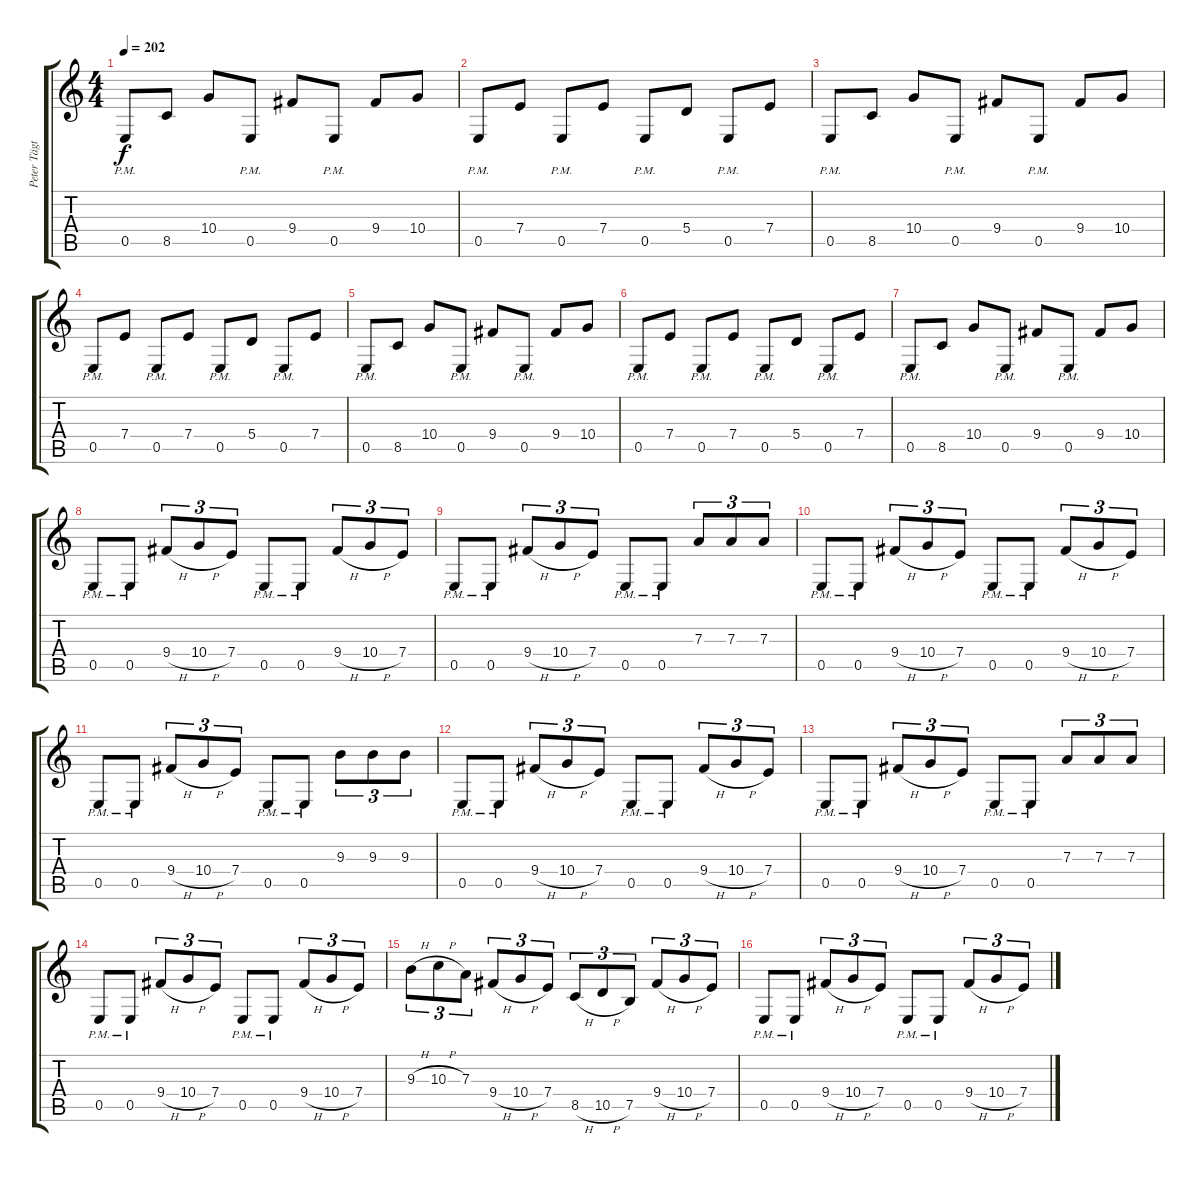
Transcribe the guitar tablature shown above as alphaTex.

\track ("Peter Tägtgren" "Peter Tägt") {instrument distortionguitar}
\staff {score tabs}
\tuning (B3 Gb3 D3 A2 E2 B1) {hide}
\ts (4 4)
\tempo 202
\clef g2
\ks c
0.5{pm}.8{dy f} 8.5.8 10.4.8 0.5{pm}.8 9.4.8 0.5{pm}.8 9.4.8 10.4.8 |
0.5{pm}.8 7.4.8 0.5{pm}.8 7.4.8 0.5{pm}.8 5.4.8 0.5{pm}.8 7.4.8 |
0.5{pm}.8 8.5.8 10.4.8 0.5{pm}.8 9.4.8 0.5{pm}.8 9.4.8 10.4.8 |
0.5{pm}.8 7.4.8 0.5{pm}.8 7.4.8 0.5{pm}.8 5.4.8 0.5{pm}.8 7.4.8 |
0.5{pm}.8 8.5.8 10.4.8 0.5{pm}.8 9.4.8 0.5{pm}.8 9.4.8 10.4.8 |
0.5{pm}.8 7.4.8 0.5{pm}.8 7.4.8 0.5{pm}.8 5.4.8 0.5{pm}.8 7.4.8 |
0.5{pm}.8 8.5.8 10.4.8 0.5{pm}.8 9.4.8 0.5{pm}.8 9.4.8 10.4.8 |
0.5{pm}.8 0.5{pm}.8 9.4{h}.8{tu (3 2)} 10.4{h}.8{tu (3 2)} 7.4.8{tu (3 2)} 0.5{pm}.8 0.5{pm}.8 9.4{h}.8{tu (3 2)} 10.4{h}.8{tu (3 2)} 7.4.8{tu (3 2)} |
0.5{pm}.8 0.5{pm}.8 9.4{h}.8{tu (3 2)} 10.4{h}.8{tu (3 2)} 7.4.8{tu (3 2)} 0.5{pm}.8 0.5{pm}.8 7.3.8{tu (3 2)} 7.3.8{tu (3 2)} 7.3.8{tu (3 2)} |
0.5{pm}.8 0.5{pm}.8 9.4{h}.8{tu (3 2)} 10.4{h}.8{tu (3 2)} 7.4.8{tu (3 2)} 0.5{pm}.8 0.5{pm}.8 9.4{h}.8{tu (3 2)} 10.4{h}.8{tu (3 2)} 7.4.8{tu (3 2)} |
0.5{pm}.8 0.5{pm}.8 9.4{h}.8{tu (3 2)} 10.4{h}.8{tu (3 2)} 7.4.8{tu (3 2)} 0.5{pm}.8 0.5{pm}.8 9.3.8{tu (3 2)} 9.3.8{tu (3 2)} 9.3.8{tu (3 2)} |
0.5{pm}.8 0.5{pm}.8 9.4{h}.8{tu (3 2)} 10.4{h}.8{tu (3 2)} 7.4.8{tu (3 2)} 0.5{pm}.8 0.5{pm}.8 9.4{h}.8{tu (3 2)} 10.4{h}.8{tu (3 2)} 7.4.8{tu (3 2)} |
0.5{pm}.8 0.5{pm}.8 9.4{h}.8{tu (3 2)} 10.4{h}.8{tu (3 2)} 7.4.8{tu (3 2)} 0.5{pm}.8 0.5{pm}.8 7.3.8{tu (3 2)} 7.3.8{tu (3 2)} 7.3.8{tu (3 2)} |
0.5{pm}.8 0.5{pm}.8 9.4{h}.8{tu (3 2)} 10.4{h}.8{tu (3 2)} 7.4.8{tu (3 2)} 0.5{pm}.8 0.5{pm}.8 9.4{h}.8{tu (3 2)} 10.4{h}.8{tu (3 2)} 7.4.8{tu (3 2)} |
9.3{h}.8{tu (3 2)} 10.3{h}.8{tu (3 2)} 7.3.8{tu (3 2)} 9.4{h}.8{tu (3 2)} 10.4{h}.8{tu (3 2)} 7.4.8{tu (3 2)} 8.5{h}.8{tu (3 2)} 10.5{h}.8{tu (3 2)} 7.5.8{tu (3 2)} 9.4{h}.8{tu (3 2)} 10.4{h}.8{tu (3 2)} 7.4.8{tu (3 2)} |
0.5{pm}.8 0.5{pm}.8 9.4{h}.8{tu (3 2)} 10.4{h}.8{tu (3 2)} 7.4.8{tu (3 2)} 0.5{pm}.8 0.5{pm}.8 9.4{h}.8{tu (3 2)} 10.4{h}.8{tu (3 2)} 7.4.8{tu (3 2)}
